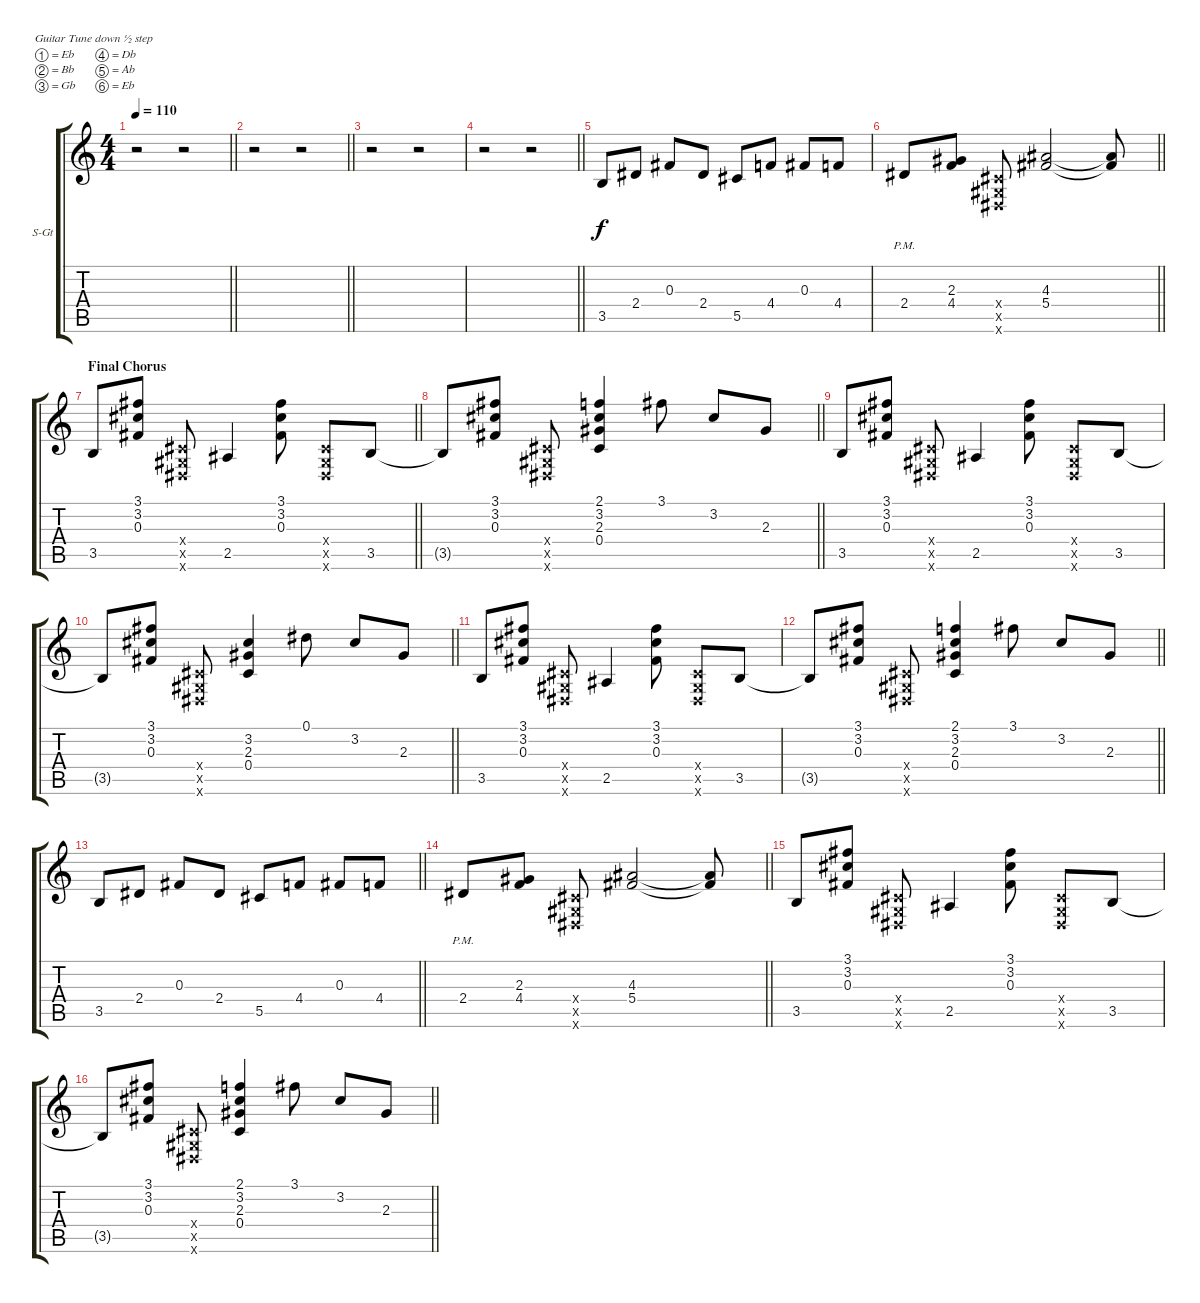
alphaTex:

\bracketExtendMode groupsimilarinstruments
\firstSystemTrackNameOrientation horizontal
\otherSystemsTrackNameOrientation horizontal
\track ("Lead Guitar" "S-Gt") {instrument acousticguitarsteel}
\staff {score tabs}
\tuning (Eb4 Bb3 Gb3 Db3 Ab2 Eb2)
\ts (4 4)
\tempo 110
\clef g2
\barLineRight lightlight
\ks c
r.2{dy f} r.2 |
\barLineRight lightlight
r.2 r.2 |
r.2 r.2 |
\barLineRight lightlight
r.2 r.2 |
3.5.8 2.4.8 0.3.8 2.4.8 5.5.8 4.4.8 0.3.8 4.4.8 |
\barLineRight lightlight
2.4{pm}.8 (2.3 4.4).8 (0.4{x} 0.5{x} 0.6{x}).8 (4.3 5.4).2 (4.3{t} 5.4{t}).8 |
\section ("" "Final Chorus")
\barLineRight lightlight
3.5.8 (3.1 3.2 0.3).8 (0.4{x} 0.5{x} 0.6{x}).8 2.5.4 (3.1 3.2 0.3).8 (0.4{x} 0.5{x} 0.6{x}).8 3.5.8 |
\barLineRight lightlight
3.5{t}.8 (3.1 3.2 0.3).8 (0.4{x} 0.5{x} 0.6{x}).8 (2.1 3.2 2.3 0.4).4 3.1.8 3.2.8 2.3.8 |
3.5.8 (3.1 3.2 0.3).8 (0.4{x} 0.5{x} 0.6{x}).8 2.5.4 (3.1 3.2 0.3).8 (0.4{x} 0.5{x} 0.6{x}).8 3.5.8 |
\barLineRight lightlight
3.5{t}.8 (3.1 3.2 0.3).8 (0.4{x} 0.5{x} 0.6{x}).8 (3.2 2.3 0.4).4 0.1.8 3.2.8 2.3.8 |
3.5.8 (3.1 3.2 0.3).8 (0.4{x} 0.5{x} 0.6{x}).8 2.5.4 (3.1 3.2 0.3).8 (0.4{x} 0.5{x} 0.6{x}).8 3.5.8 |
\barLineRight lightlight
3.5{t}.8 (3.1 3.2 0.3).8 (0.4{x} 0.5{x} 0.6{x}).8 (2.1 3.2 2.3 0.4).4 3.1.8 3.2.8 2.3.8 |
\barLineRight lightlight
3.5.8 2.4.8 0.3.8 2.4.8 5.5.8 4.4.8 0.3.8 4.4.8 |
\barLineRight lightlight
2.4{pm}.8 (2.3 4.4).8 (0.4{x} 0.5{x} 0.6{x}).8 (4.3 5.4).2 (4.3{t} 5.4{t}).8 |
3.5.8 (3.1 3.2 0.3).8 (0.4{x} 0.5{x} 0.6{x}).8 2.5.4 (3.1 3.2 0.3).8 (0.4{x} 0.5{x} 0.6{x}).8 3.5.8 |
\barLineRight lightlight
3.5{t}.8 (3.1 3.2 0.3).8 (0.4{x} 0.5{x} 0.6{x}).8 (2.1 3.2 2.3 0.4).4 3.1.8 3.2.8 2.3.8
